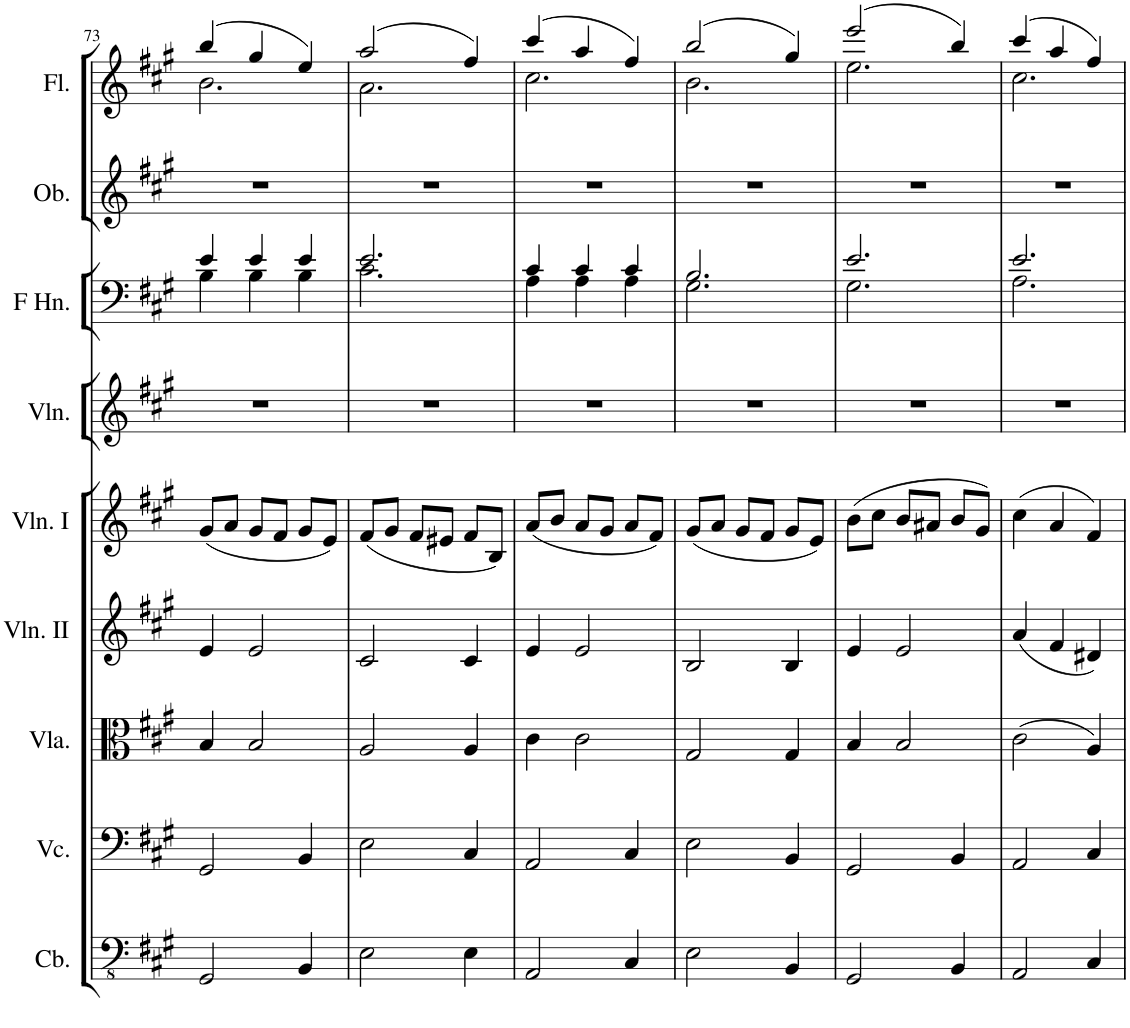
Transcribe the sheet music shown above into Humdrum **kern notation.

**kern	**kern	**kern	**kern	**kern	**kern	**kern	**kern	**kern
*part9	*part8	*part7	*part6	*part5	*part4	*part3	*part2	*part1
*staff9	*staff8	*staff7	*staff6	*staff5	*staff4	*staff3	*staff2	*staff1
*I"Contrabasses	*I"Violoncellos	*I"Violas	*I"Violins II	*I"Violins I	*I"Violin	*I"Horns in F	*I"Oboes	*I"Flutes
*I'Cb.	*I'Vc.	*I'Vla.	*I'Vln. II	*I'Vln. I	*I'Vln.	*	*I'Ob.	*I'Fl.
!!LO:PB:g=z
*clefFv4	*clefF4	*clefC3	*clefG2	*clefG2	*clefG2	*clefF4	*clefG2	*clefG2
*	*	*	*	*	*	*ITrd4c7	*	*
*k[f#c#g#]	*k[f#c#g#]	*k[f#c#g#]	*k[f#c#g#]	*k[f#c#g#]	*k[f#c#g#]	*k[f#c#g#]	*k[f#c#g#]	*k[f#c#g#]
*M3/4	*M3/4	*M3/4	*M3/4	*M3/4	*M3/4	*M3/4	*M3/4	*M3/4
=73	=73	=73	=73	=73	=73	=73	=73	=73
*	*	*	*	*	*	*^	*	*^
2GGG#/	2GG#/	4B/	4e/	(8g#/L	2.r	4e/	4B\	2.r	(4bb/	2.b\
.	.	.	.	8a/J	.	.	.	.	.	.
.	.	2B/	2e/	8g#/L	.	4e/	4B\	.	4gg#/	.
.	.	.	.	8f#/J	.	.	.	.	.	.
4BBB/	4BB/	.	.	8g#/L	.	4e/	4B\	.	4ee/)	.
.	.	.	.	8e/J)	.	.	.	.	.	.
=74	=74	=74	=74	=74	=74	=74	=74	=74	=74	=74
2EE\	2E\	2A/	2c#/	(8f#/L	2.r	2.e/	2.c#\	2.r	(2aa/	2.a\
.	.	.	.	8g#/J	.	.	.	.	.	.
.	.	.	.	8f#/L	.	.	.	.	.	.
.	.	.	.	8e#X/J	.	.	.	.	.	.
4EE\	4C#/	4A/	4c#/	8f#/L	.	.	.	.	4ff#/)	.
.	.	.	.	8B/J)	.	.	.	.	.	.
=75	=75	=75	=75	=75	=75	=75	=75	=75	=75	=75
2AAA/	2AA/	4c#\	4e/	(8a/L	2.r	4c#/	4A\	2.r	(4ccc#/	2.cc#\
.	.	.	.	8b/J	.	.	.	.	.	.
.	.	2c#\	2e/	8a/L	.	4c#/	4A\	.	4aa/	.
.	.	.	.	8g#/J	.	.	.	.	.	.
4CC#/	4C#/	.	.	8a/L	.	4c#/	4A\	.	4ff#/)	.
.	.	.	.	8f#/J)	.	.	.	.	.	.
=76	=76	=76	=76	=76	=76	=76	=76	=76	=76	=76
2EE\	2E\	2G#/	2B/	(8g#/L	2.r	2.B/	2.G#\	2.r	(2bb/	2.b\
.	.	.	.	8a/J	.	.	.	.	.	.
.	.	.	.	8g#/L	.	.	.	.	.	.
.	.	.	.	8f#/J	.	.	.	.	.	.
4BBB/	4BB/	4G#/	4B/	8g#/L	.	.	.	.	4gg#/)	.
.	.	.	.	8e/J)	.	.	.	.	.	.
=77	=77	=77	=77	=77	=77	=77	=77	=77	=77	=77
2GGG#/	2GG#/	4B/	4e/	(8b\L	2.r	2.e/	2.G#\	2.r	(2eee/	2.ee\
.	.	.	.	8cc#\J	.	.	.	.	.	.
.	.	2B/	2e/	8b/L	.	.	.	.	.	.
.	.	.	.	8a#X/J	.	.	.	.	.	.
4BBB/	4BB/	.	.	8b/L	.	.	.	.	4bb/)	.
.	.	.	.	8g#/J)	.	.	.	.	.	.
=78	=78	=78	=78	=78	=78	=78	=78	=78	=78	=78
2AAA/	2AA/	(2c#\	(4a/	(4cc#\	2.r	2.e/	2.A\	2.r	(4ccc#/	2.cc#\
.	.	.	4f#/	4a/	.	.	.	.	4aa/	.
4CC#/	4C#/	4A/)	4d#X/)	4f#/)	.	.	.	.	4ff#/)	.
*	*	*	*	*	*	*v	*v	*	*v	*v
=	=	=	=	=	=	=	=	=
*-	*-	*-	*-	*-	*-	*-	*-	*-
